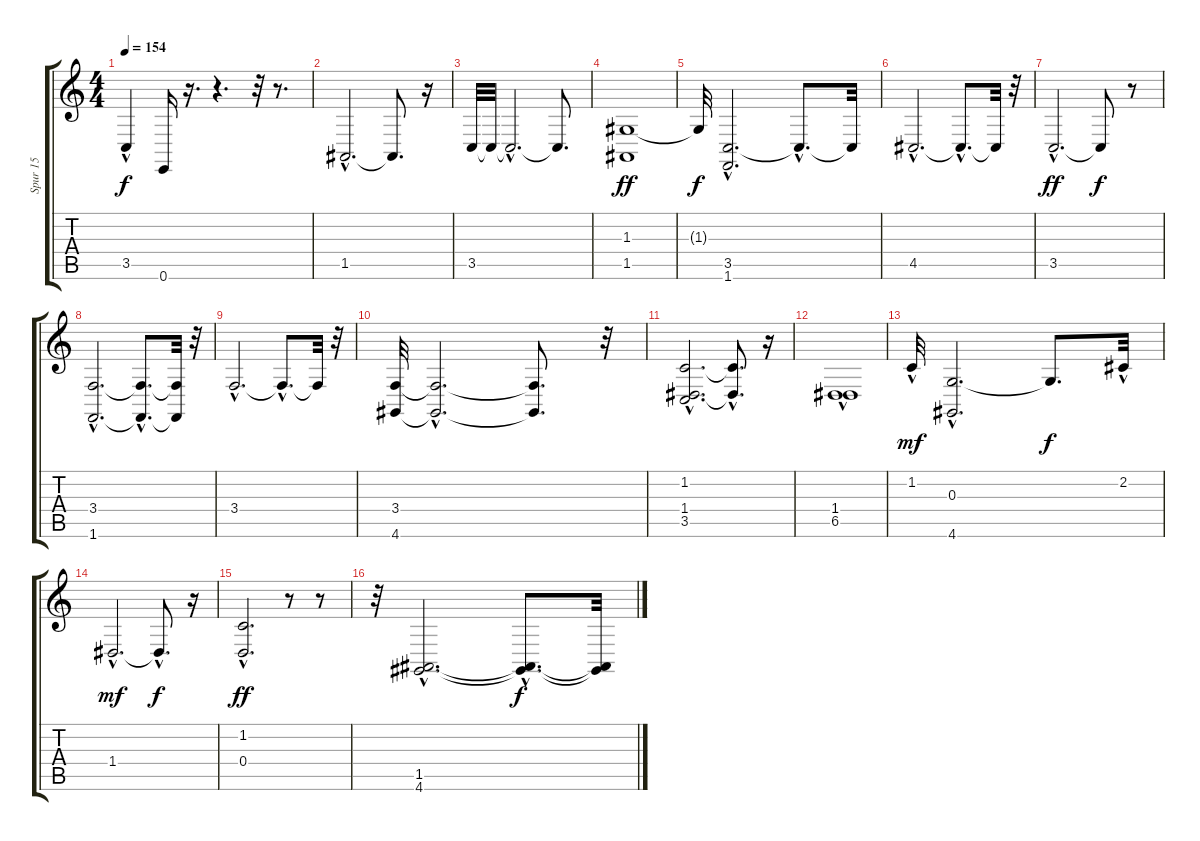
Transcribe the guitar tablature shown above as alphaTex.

\track ("Spur 15" "Spur 15") {instrument acousticgrandpiano}
\staff {score tabs}
\tuning (E4 B3 G3 D3 A2 E2) {hide}
\ts (4 4)
\tempo 154
\clef g2
\ks c
3.5{hac t}.4{dy f} 0.6.16 r.16{d} r.4{d} r.32 r.8{d} |
1.5{hac}.2{d} 1.5{t}.8{d} r.16 |
3.5.32 3.5{t}.32 3.5{hac t}.2{d} 3.5{t}.8{d} |
(1.3 1.5).1{dy ff} |
1.3{t}.32{dy f} (3.5{hac} 1.6).2{d} 3.5{hac t}.8{d} 3.5{t}.32 |
4.5{hac}.2{d} 4.5{hac t}.8{d} 4.5{t}.32 r.32 |
3.5{hac}.2{d dy ff} 3.5{t}.8{dy f} r.8 |
(3.4{hac} 1.6{hac}).2{d} (3.4{hac t} 1.6{hac t}).8{d} (3.4{t} 1.6{t}).32 r.32 |
3.4{hac}.2{d} 3.4{hac t}.8{d} 3.4{t}.32 r.32 |
(3.4 4.6).32 (3.4{hac t} 4.6{hac t}).2{d} (3.4{t} 4.6{t}).8{d} r.32 |
(1.2{hac} 1.4{hac} 3.5{hac}).2{d} (1.2{hac t} 1.4{t}).8{d} r.16 |
(1.4{hac} 6.5).1 |
1.2{hac}.32{dy mf} (0.3{hac} 4.6).2{d} 0.3{t}.8{d dy f} 2.2{hac}.32 |
1.4{hac}.2{d dy mf} 1.4{hac t}.8{d dy f} r.16 |
(1.2{hac} 0.4).2{d dy ff} r.8 r.8 |
r.32 (1.5{hac} 4.6{hac}).2{d} (1.5{hac t} 4.6{hac t}).8{d dy f} (1.5{t} 4.6{t}).32
